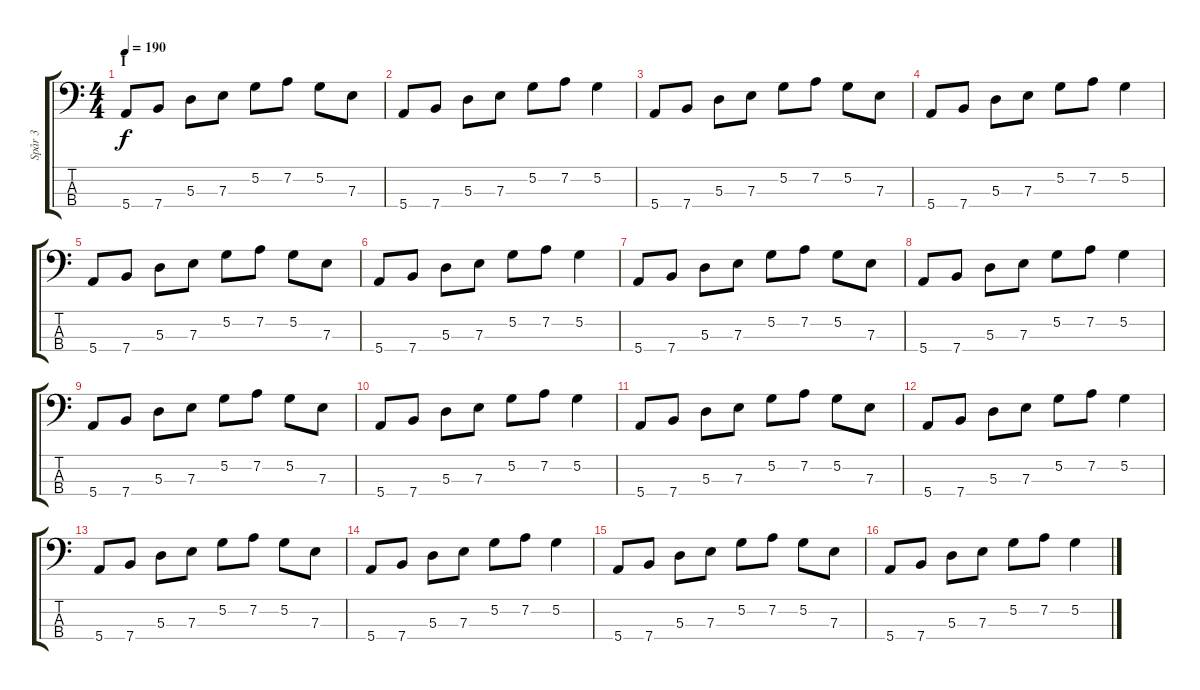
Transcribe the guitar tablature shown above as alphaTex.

\track ("Spår 3" "Spår 3") {instrument electricbassfinger}
\staff {score tabs}
\tuning (G2 D2 A1 E1) {hide}
\ts (4 4)
\section ("" "I")
\tempo 190
\clef f4
\ks c
5.4.8{dy f} 7.4.8 5.3.8 7.3.8 5.2.8 7.2.8 5.2.8 7.3.8 |
5.4.8 7.4.8 5.3.8 7.3.8 5.2.8 7.2.8 5.2.4 |
5.4.8 7.4.8 5.3.8 7.3.8 5.2.8 7.2.8 5.2.8 7.3.8 |
5.4.8 7.4.8 5.3.8 7.3.8 5.2.8 7.2.8 5.2.4 |
5.4.8 7.4.8 5.3.8 7.3.8 5.2.8 7.2.8 5.2.8 7.3.8 |
5.4.8 7.4.8 5.3.8 7.3.8 5.2.8 7.2.8 5.2.4 |
5.4.8 7.4.8 5.3.8 7.3.8 5.2.8 7.2.8 5.2.8 7.3.8 |
5.4.8 7.4.8 5.3.8 7.3.8 5.2.8 7.2.8 5.2.4 |
5.4.8 7.4.8 5.3.8 7.3.8 5.2.8 7.2.8 5.2.8 7.3.8 |
5.4.8 7.4.8 5.3.8 7.3.8 5.2.8 7.2.8 5.2.4 |
5.4.8 7.4.8 5.3.8 7.3.8 5.2.8 7.2.8 5.2.8 7.3.8 |
5.4.8 7.4.8 5.3.8 7.3.8 5.2.8 7.2.8 5.2.4 |
5.4.8 7.4.8 5.3.8 7.3.8 5.2.8 7.2.8 5.2.8 7.3.8 |
5.4.8 7.4.8 5.3.8 7.3.8 5.2.8 7.2.8 5.2.4 |
5.4.8 7.4.8 5.3.8 7.3.8 5.2.8 7.2.8 5.2.8 7.3.8 |
5.4.8 7.4.8 5.3.8 7.3.8 5.2.8 7.2.8 5.2.4
